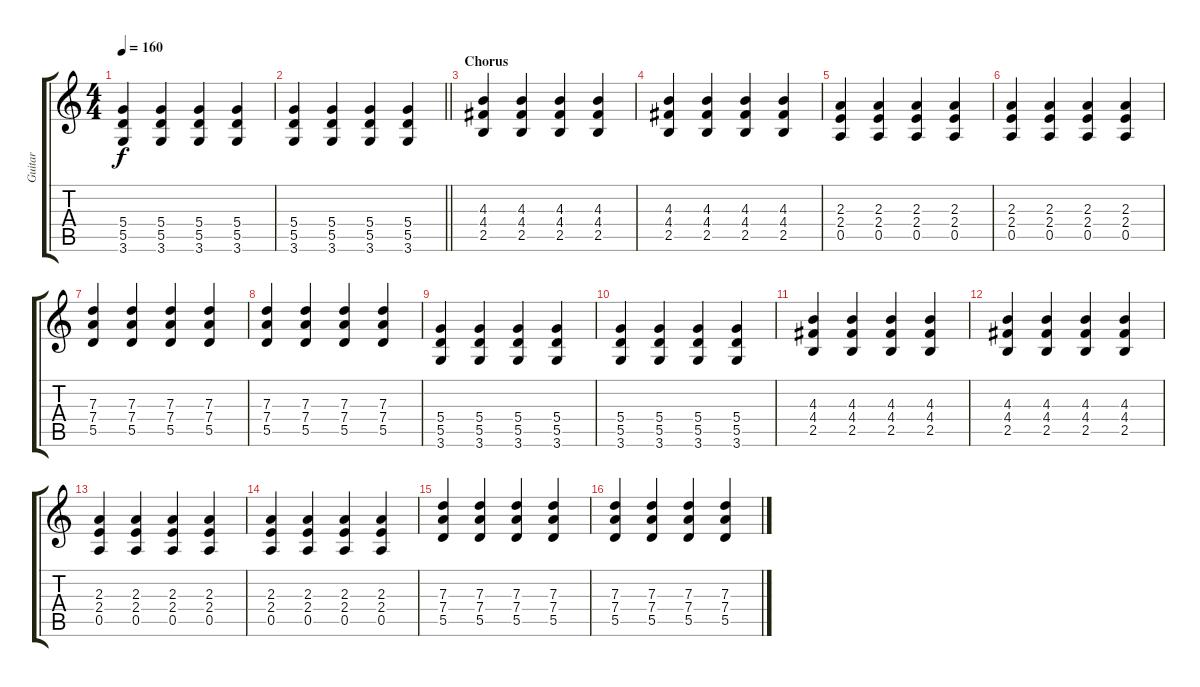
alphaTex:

\track ("Guitar" "Guitar") {instrument acousticguitarsteel}
\staff {score tabs}
\tuning (E4 B3 G3 D3 A2 E2) {hide}
\ts (4 4)
\tempo 160
\clef g2
\ks c
(5.4 5.5 3.6).4{dy f} (5.4 5.5 3.6).4 (5.4 5.5 3.6).4 (5.4 5.5 3.6).4 |
\barLineRight lightlight
(5.4 5.5 3.6).4 (5.4 5.5 3.6).4 (5.4 5.5 3.6).4 (5.4 5.5 3.6).4 |
\section ("" "Chorus")
(4.3 4.4 2.5).4{instrument overdrivenguitar} (4.3 4.4 2.5).4 (4.3 4.4 2.5).4 (4.3 4.4 2.5).4 |
(4.3 4.4 2.5).4 (4.3 4.4 2.5).4 (4.3 4.4 2.5).4 (4.3 4.4 2.5).4 |
(2.3 2.4 0.5).4 (2.3 2.4 0.5).4 (2.3 2.4 0.5).4 (2.3 2.4 0.5).4 |
(2.3 2.4 0.5).4 (2.3 2.4 0.5).4 (2.3 2.4 0.5).4 (2.3 2.4 0.5).4 |
(7.3 7.4 5.5).4 (7.3 7.4 5.5).4 (7.3 7.4 5.5).4 (7.3 7.4 5.5).4 |
(7.3 7.4 5.5).4 (7.3 7.4 5.5).4 (7.3 7.4 5.5).4 (7.3 7.4 5.5).4 |
(5.4 5.5 3.6).4 (5.4 5.5 3.6).4 (5.4 5.5 3.6).4 (5.4 5.5 3.6).4 |
(5.4 5.5 3.6).4 (5.4 5.5 3.6).4 (5.4 5.5 3.6).4 (5.4 5.5 3.6).4 |
(4.3 4.4 2.5).4 (4.3 4.4 2.5).4 (4.3 4.4 2.5).4 (4.3 4.4 2.5).4 |
(4.3 4.4 2.5).4 (4.3 4.4 2.5).4 (4.3 4.4 2.5).4 (4.3 4.4 2.5).4 |
(2.3 2.4 0.5).4 (2.3 2.4 0.5).4 (2.3 2.4 0.5).4 (2.3 2.4 0.5).4 |
(2.3 2.4 0.5).4 (2.3 2.4 0.5).4 (2.3 2.4 0.5).4 (2.3 2.4 0.5).4 |
(7.3 7.4 5.5).4 (7.3 7.4 5.5).4 (7.3 7.4 5.5).4 (7.3 7.4 5.5).4 |
(7.3 7.4 5.5).4 (7.3 7.4 5.5).4 (7.3 7.4 5.5).4 (7.3 7.4 5.5).4
